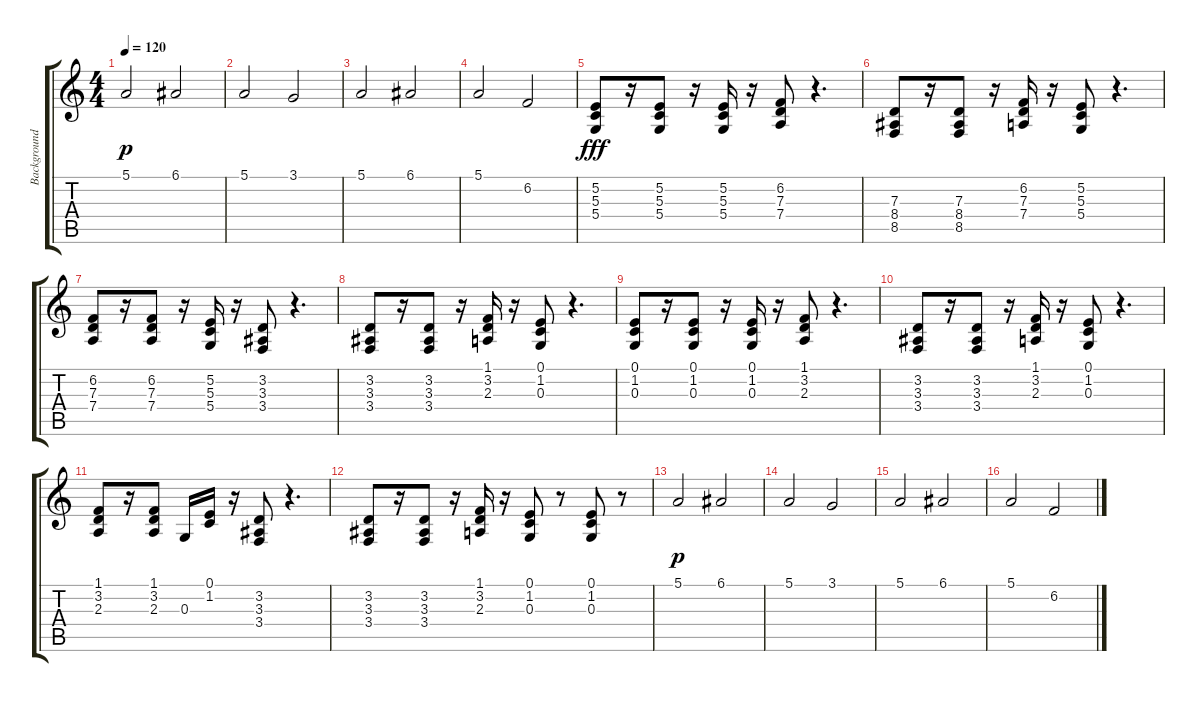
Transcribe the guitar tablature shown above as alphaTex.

\track ("Background" "Background") {instrument choiraahs}
\staff {score tabs}
\tuning (E4 B3 G3 D3 A2 E2) {hide}
\ts (4 4)
\tempo 120
\clef g2
\ks c
5.1.2{dy p} 6.1.2 |
5.1.2 3.1.2 |
5.1.2 6.1.2 |
5.1.2 6.2.2 |
(5.2 5.3 5.4).8{dy fff} r.16 (5.2 5.3 5.4).8 r.16 (5.2 5.3 5.4).16 r.16 (6.2 7.3 7.4).8 r.4{d} |
(7.3 8.4 8.5).8 r.16 (7.3 8.4 8.5).8 r.16 (6.2 7.3 7.4).16 r.16 (5.2 5.3 5.4).8 r.4{d} |
(6.2 7.3 7.4).8 r.16 (6.2 7.3 7.4).8 r.16 (5.2 5.3 5.4).16 r.16 (3.2 3.3 3.4).8 r.4{d} |
(3.2 3.3 3.4).8 r.16 (3.2 3.3 3.4).8 r.16 (1.1 3.2 2.3).16 r.16 (0.1 1.2 0.3).8 r.4{d} |
(0.1 1.2 0.3).8 r.16 (0.1 1.2 0.3).8 r.16 (0.1 1.2 0.3).16 r.16 (1.1 3.2 2.3).8 r.4{d} |
(3.2 3.3 3.4).8 r.16 (3.2 3.3 3.4).8 r.16 (1.1 3.2 2.3).16 r.16 (0.1 1.2 0.3).8 r.4{d} |
(1.1 3.2 2.3).8 r.16 (1.1 3.2 2.3).8 0.3.16 (0.1 1.2).16 r.16 (3.2 3.3 3.4).8 r.4{d} |
(3.2 3.3 3.4).8 r.16 (3.2 3.3 3.4).8 r.16 (1.1 3.2 2.3).16 r.16 (0.1 1.2 0.3).8 r.8 (0.1 1.2 0.3).8 r.8 |
5.1.2{dy p} 6.1.2 |
5.1.2 3.1.2 |
5.1.2 6.1.2 |
5.1.2 6.2.2
